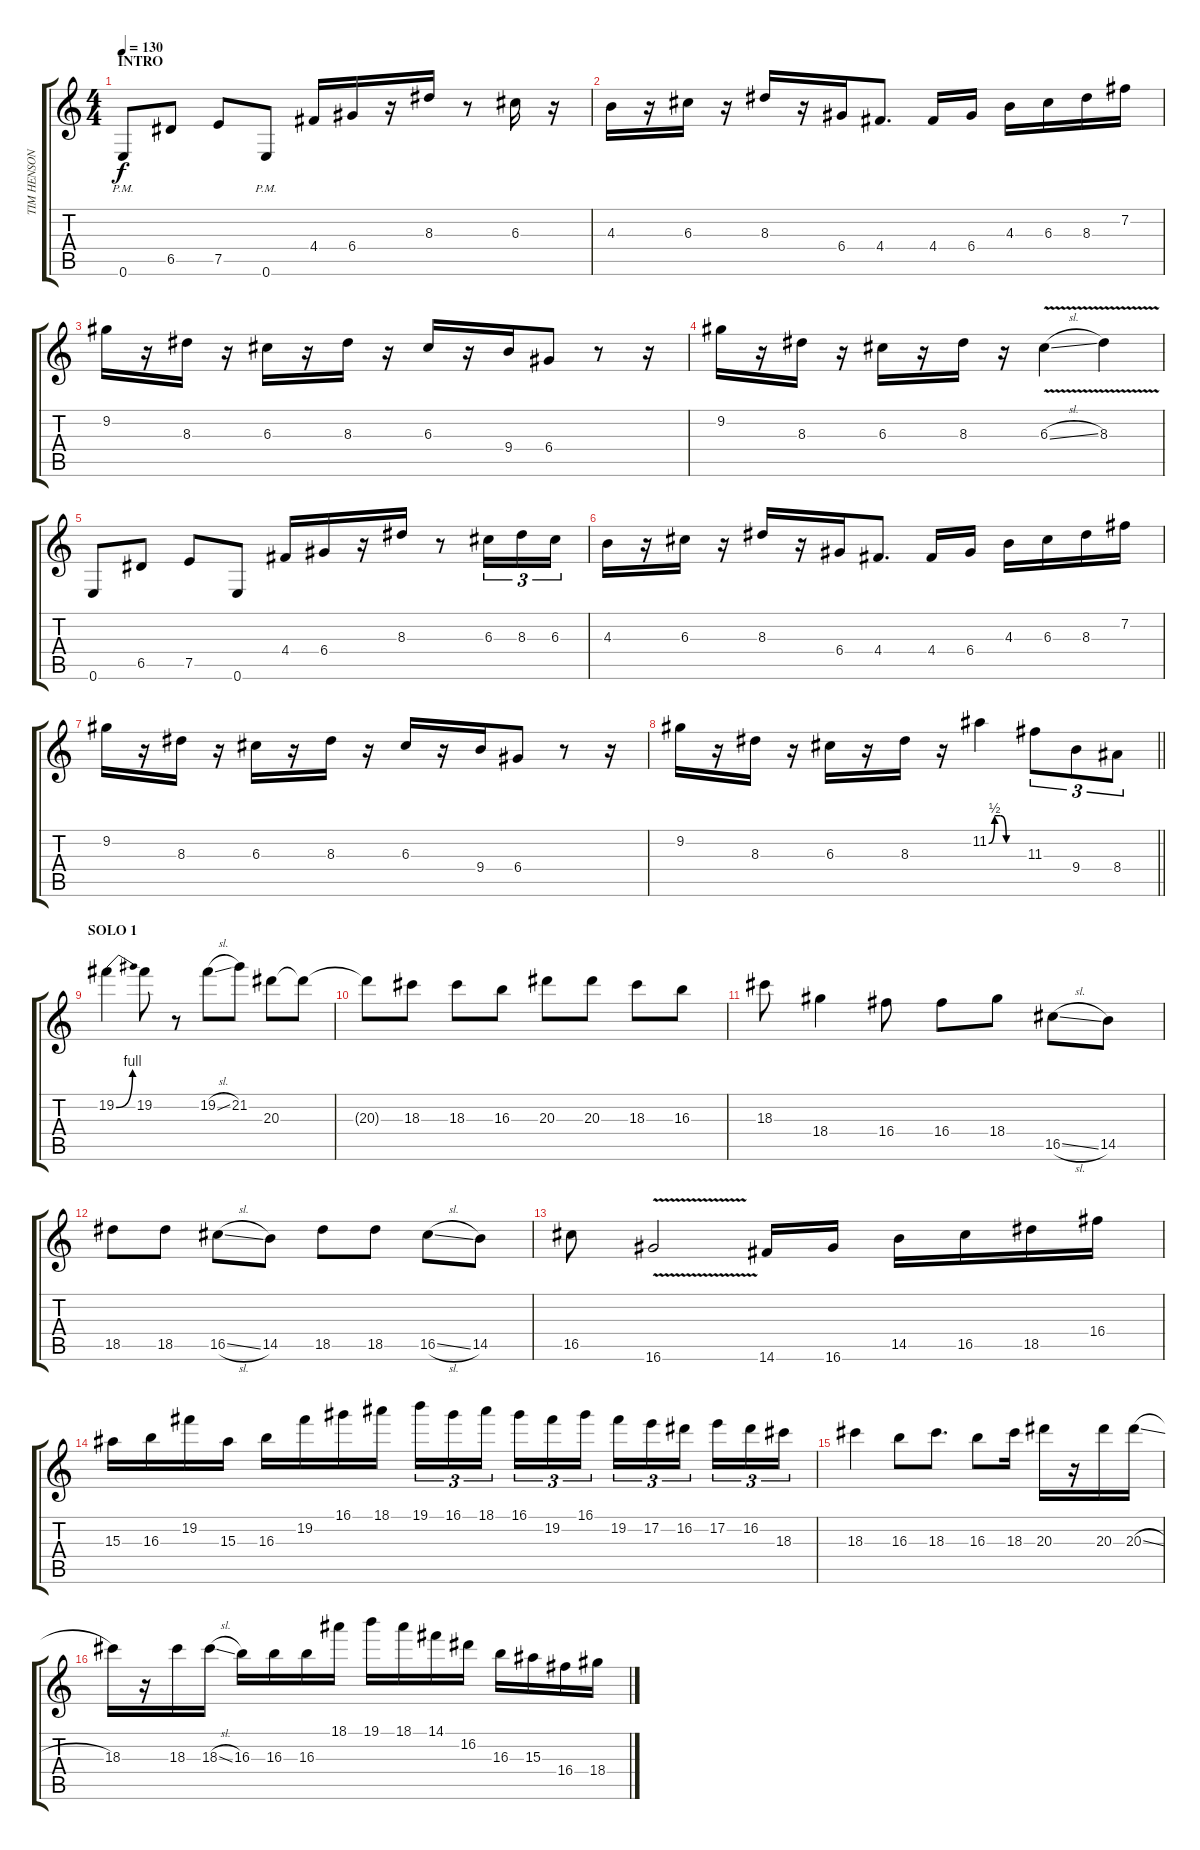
\track ("TIM HENSON " "TIM HENSON") {instrument distortionguitar}
\staff {score tabs}
\tuning (E4 B3 G3 D3 A2 E2) {hide}
\ts (4 4)
\section ("" "INTRO")
\tempo 130
\clef g2
\ks c
0.6{pm}.8{dy f} 6.5.8 7.5.8 0.6{pm}.8 4.4.16 6.4.16 r.16 8.3.16 r.8 6.3.16 r.16 |
4.3.16 r.16 6.3.16 r.16 8.3.16 r.16 6.4.16 4.4.8{d} 4.4.16 6.4.16 4.3.16 6.3.16 8.3.16 7.2.16 |
9.2.16 r.16 8.3.16 r.16 6.3.16 r.16 8.3.16 r.16 6.3.16 r.16 9.4.16 6.4.8 r.8 r.16 |
9.2.16 r.16 8.3.16 r.16 6.3.16 r.16 8.3.16 r.16 6.3{v sl}.4 8.3{v}.4 |
0.6.8 6.5.8 7.5.8 0.6.8 4.4.16 6.4.16 r.16 8.3.16 r.8 6.3.16{tu (3 2)} 8.3.16{tu (3 2)} 6.3.16{tu (3 2)} |
4.3.16 r.16 6.3.16 r.16 8.3.16 r.16 6.4.16 4.4.8{d} 4.4.16 6.4.16 4.3.16 6.3.16 8.3.16 7.2.16 |
9.2.16 r.16 8.3.16 r.16 6.3.16 r.16 8.3.16 r.16 6.3.16 r.16 9.4.16 6.4.8 r.8 r.16 |
\barLineRight lightlight
9.2.16 r.16 8.3.16 r.16 6.3.16 r.16 8.3.16 r.16 11.2{be (custom 0 0 10 2 20 2 30 0 60 0)}.4 11.3.8{tu (3 2)} 9.4.8{tu (3 2)} 8.4.8{tu (3 2)} |
\section ("" "SOLO 1")
19.2{be (bend 0 0 60 4)}.4 19.2.8 r.8 19.2{sl}.8 21.2.8 20.3.8 20.3{t}.8 |
20.3{t}.8 18.3.8 18.3.8 16.3.8 20.3.8 20.3.8 18.3.8 16.3.8 |
18.3.8 18.4.4 16.4.8 16.4.8 18.4.8 16.5{sl}.8 14.5.8 |
18.5.8 18.5.8 16.5{sl}.8 14.5.8 18.5.8 18.5.8 16.5{sl}.8 14.5.8 |
16.5.8 16.6{v}.2 14.6.16 16.6.16 14.5.16 16.5.16 18.5.16 16.4.16 |
15.3.16 16.3.16 19.2.16 15.3.16 16.3.16 19.2.16 16.1.16 18.1.16 19.1.16{tu (3 2)} 16.1.16{tu (3 2)} 18.1.16{tu (3 2) beam splitsecondary} 16.1.16{tu (3 2)} 19.2.16{tu (3 2)} 16.1.16{tu (3 2)} 19.2.16{tu (3 2)} 17.2.16{tu (3 2)} 16.2.16{tu (3 2) beam splitsecondary} 17.2.16{tu (3 2)} 16.2.16{tu (3 2)} 18.3.16{tu (3 2)} |
18.3.4 16.3.8 18.3.8{d} 16.3.8 18.3.16 20.3.16 r.16 20.3.16 20.3{sl}.16 |
18.3.16 r.16 18.3.16 18.3{sl}.16 16.3.16 16.3.16 16.3.16 18.1.16 19.1.16 18.1.16 14.1.16 16.2.16 16.3.16 15.3.16 16.4.16 18.4.16
